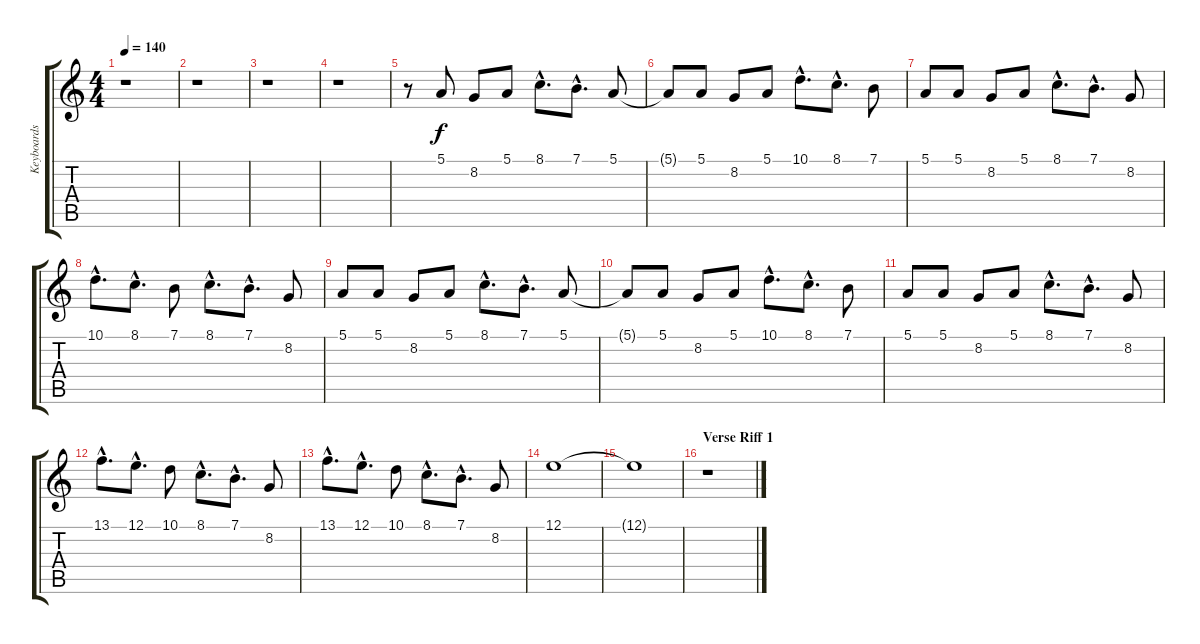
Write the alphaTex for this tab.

\track ("Keyboards 2" "Keyboards ") {instrument pad3polysynth}
\staff {score tabs}
\tuning (E4 B3 G3 D3 A2 E2) {hide}
\ts (4 4)
\tempo 140
\clef g2
\ks c
r.1{dy f} |
r.1 |
r.1 |
r.1 |
r.8{volume 11 instrument reedorgan} 5.1.8{volume 11 instrument reedorgan} 8.2.8 5.1.8 8.1{hac}.8{d} 7.1{hac}.8{d} 5.1.8 |
5.1{t}.8 5.1.8 8.2.8 5.1.8 10.1{hac}.8{d} 8.1{hac}.8{d} 7.1.8 |
5.1.8 5.1.8 8.2.8 5.1.8 8.1{hac}.8{d} 7.1{hac}.8{d} 8.2.8 |
10.1{hac}.8{d} 8.1{hac}.8{d} 7.1.8 8.1{hac}.8{d} 7.1{hac}.8{d} 8.2.8 |
5.1.8 5.1.8 8.2.8 5.1.8 8.1{hac}.8{d} 7.1{hac}.8{d} 5.1.8 |
5.1{t}.8 5.1.8 8.2.8 5.1.8 10.1{hac}.8{d} 8.1{hac}.8{d} 7.1.8 |
5.1.8 5.1.8 8.2.8 5.1.8 8.1{hac}.8{d} 7.1{hac}.8{d} 8.2.8 |
13.1{hac}.8{d} 12.1{hac}.8{d} 10.1.8 8.1{hac}.8{d} 7.1{hac}.8{d} 8.2.8 |
13.1{hac}.8{d} 12.1{hac}.8{d} 10.1.8 8.1{hac}.8{d} 7.1{hac}.8{d} 8.2.8 |
12.1.1 |
12.1{t}.1 |
\section ("" "Verse Riff 1")
r.1
